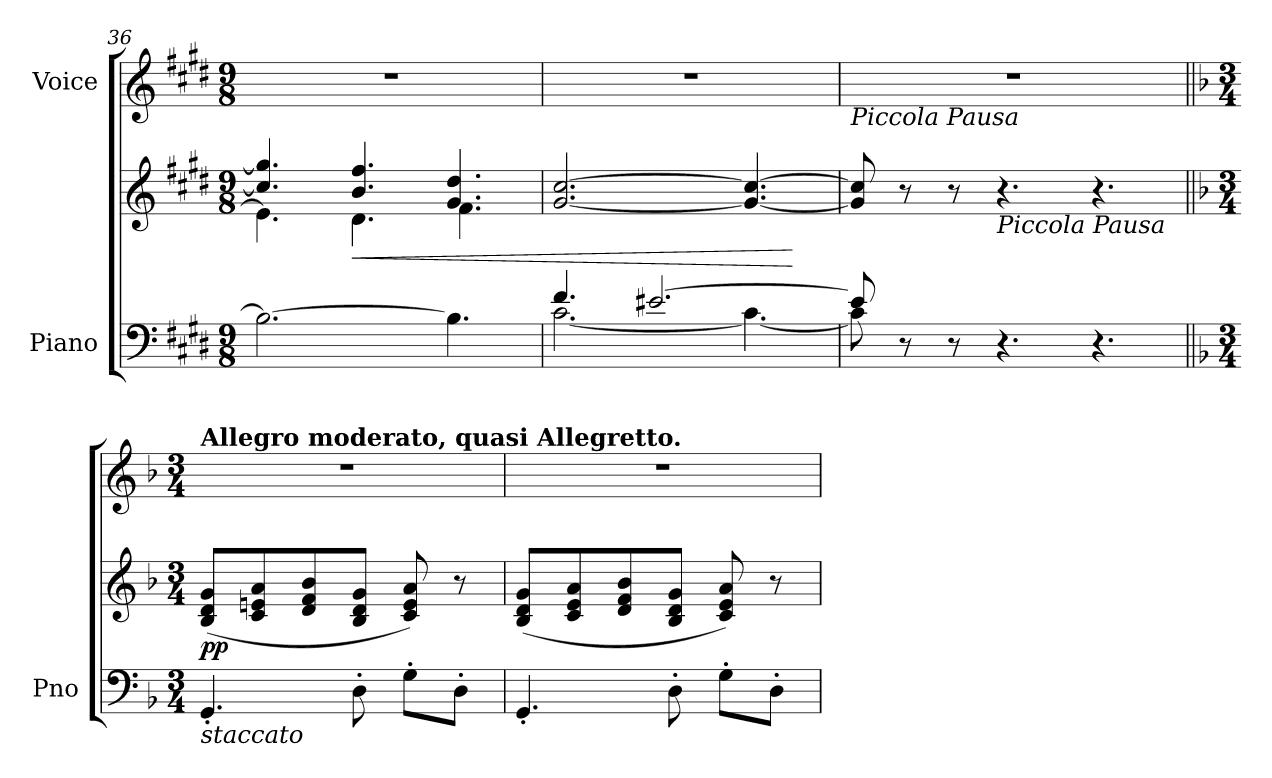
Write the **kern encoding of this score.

**kern	**kern	**dynam	**kern
*part2	*part2	*part2	*part1
*staff3	*staff2	*staff2/3	*staff1
*I"Piano	*	*	*I"Voice
*I'Pno	*	*	*
*clefF4	*clefG2	*	*clefG2
*k[f#c#g#d#]	*k[f#c#g#d#]	*	*k[f#c#g#d#]
*M9/8	*M9/8	*	*M9/8
=36	=36	=36	=36
*	*^	*	*
2.B\_	4.cc#/] 4.gg#/]	4.e\]	.	8%9r
!	!	!	!LO:HP:b	!
.	4.b/ 4.ff#/	4.d#\	<	.
4.B\]	4.g#/ 4.dd#/	4.f#\	.	.
*	*v	*v	*	*
=37	=37	=37	=37
*^	*	*	*
4.f#/	[2.c#\	[2.g#/ [2.cc#/	.	8%9r
[2.e#X/	.	.	.	.
.	4.c#\_	4.g#/_ 4.cc#/_	.	.
*v	*v	*	*	*
.	.	[	.
=38	=38	=38	=38
*^	*	*	*
!	!	!	!	!LO:TX:b:i:t=Piccola Pausa
8e#/]	8c#\]	8g#/] 8cc#/]	.	8%9r
8r	1ryy	8r	.	.
8r	.	8r	.	.
!	!	!LO:TX:b:i:t=Piccola Pausa	!	!
4.r	.	4.r	.	.
4.r	.	4.r	.	.
*v	*v	*	*	*
!!LO:LB:g=z
=1||	=1||	=1||	=1||
*k[b-]	*k[b-]	*	*k[b-]
*M3/4	*M3/4	*	*M3/4
!	!	!	!LO:TX:a:B:t=Allegro moderato, quasi Allegretto.
!LO:TX:b:i:t=staccato	!	!	!
!	!	!LO:DY:b	!
4.GG'/	(8B-/ 8d/ 8g/L	pp	2.r
.	8c/ 8eni/ 8a/	.	.
.	8d/ 8f/ 8b-/	.	.
8D'\	8B-/ 8d/ 8g/J	.	.
8G'\L	8c/ 8e/ 8a/)	.	.
8D'\J	8r	.	.
=2	=2	=2	=2
4.GG'/	(8B-/ 8d/ 8g/L	.	2.r
.	8c/ 8e/ 8a/	.	.
.	8d/ 8f/ 8b-/	.	.
8D'\	8B-/ 8d/ 8g/J	.	.
8G'\L	8c/ 8e/ 8a/)	.	.
8D'\J	8r	.	.
=	=	=	=
*-	*-	*-	*-
